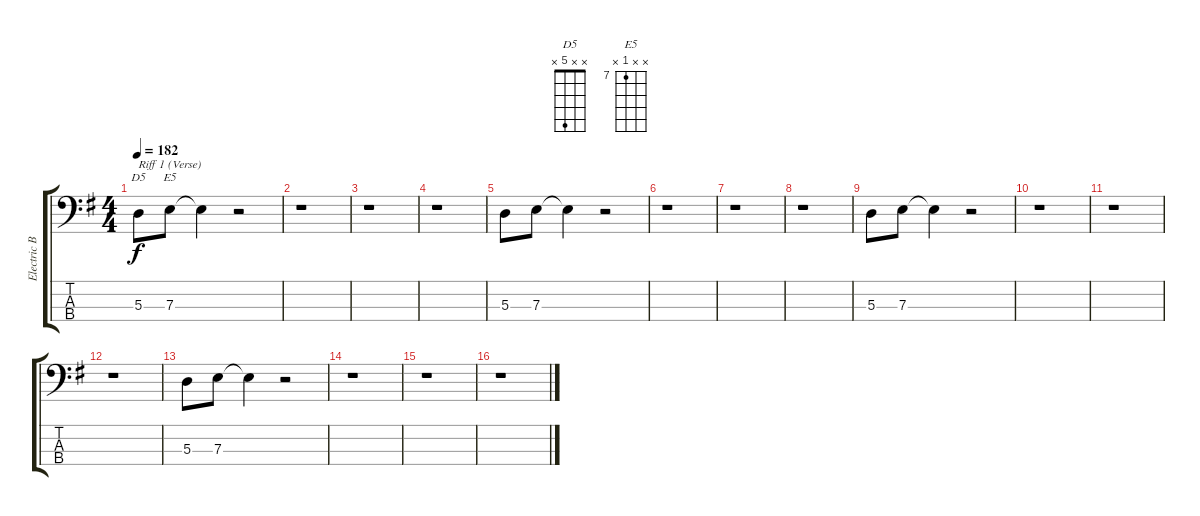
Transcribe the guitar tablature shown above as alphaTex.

\track ("Electric Bass" "Electric B") {instrument electricbassfinger}
\staff {score tabs}
\tuning (G2 D2 A1 E1) {hide}
\chord ("D5" x x 5 x)
\chord ("E5" x x 7 x) {firstfret 7}
\ts (4 4)
\tempo 182
\clef f4
\ks g
5.3.8{ch "D5" txt "Riff 1 (Verse)" dy f} 7.3.8{ch "E5"} 7.3{t}.4 r.2 |
r.1 |
r.1 |
r.1 |
5.3.8 7.3.8 7.3{t}.4 r.2 |
r.1 |
r.1 |
r.1 |
5.3.8 7.3.8 7.3{t}.4 r.2 |
r.1 |
r.1 |
r.1 |
5.3.8 7.3.8 7.3{t}.4 r.2 |
r.1 |
r.1 |
r.1
